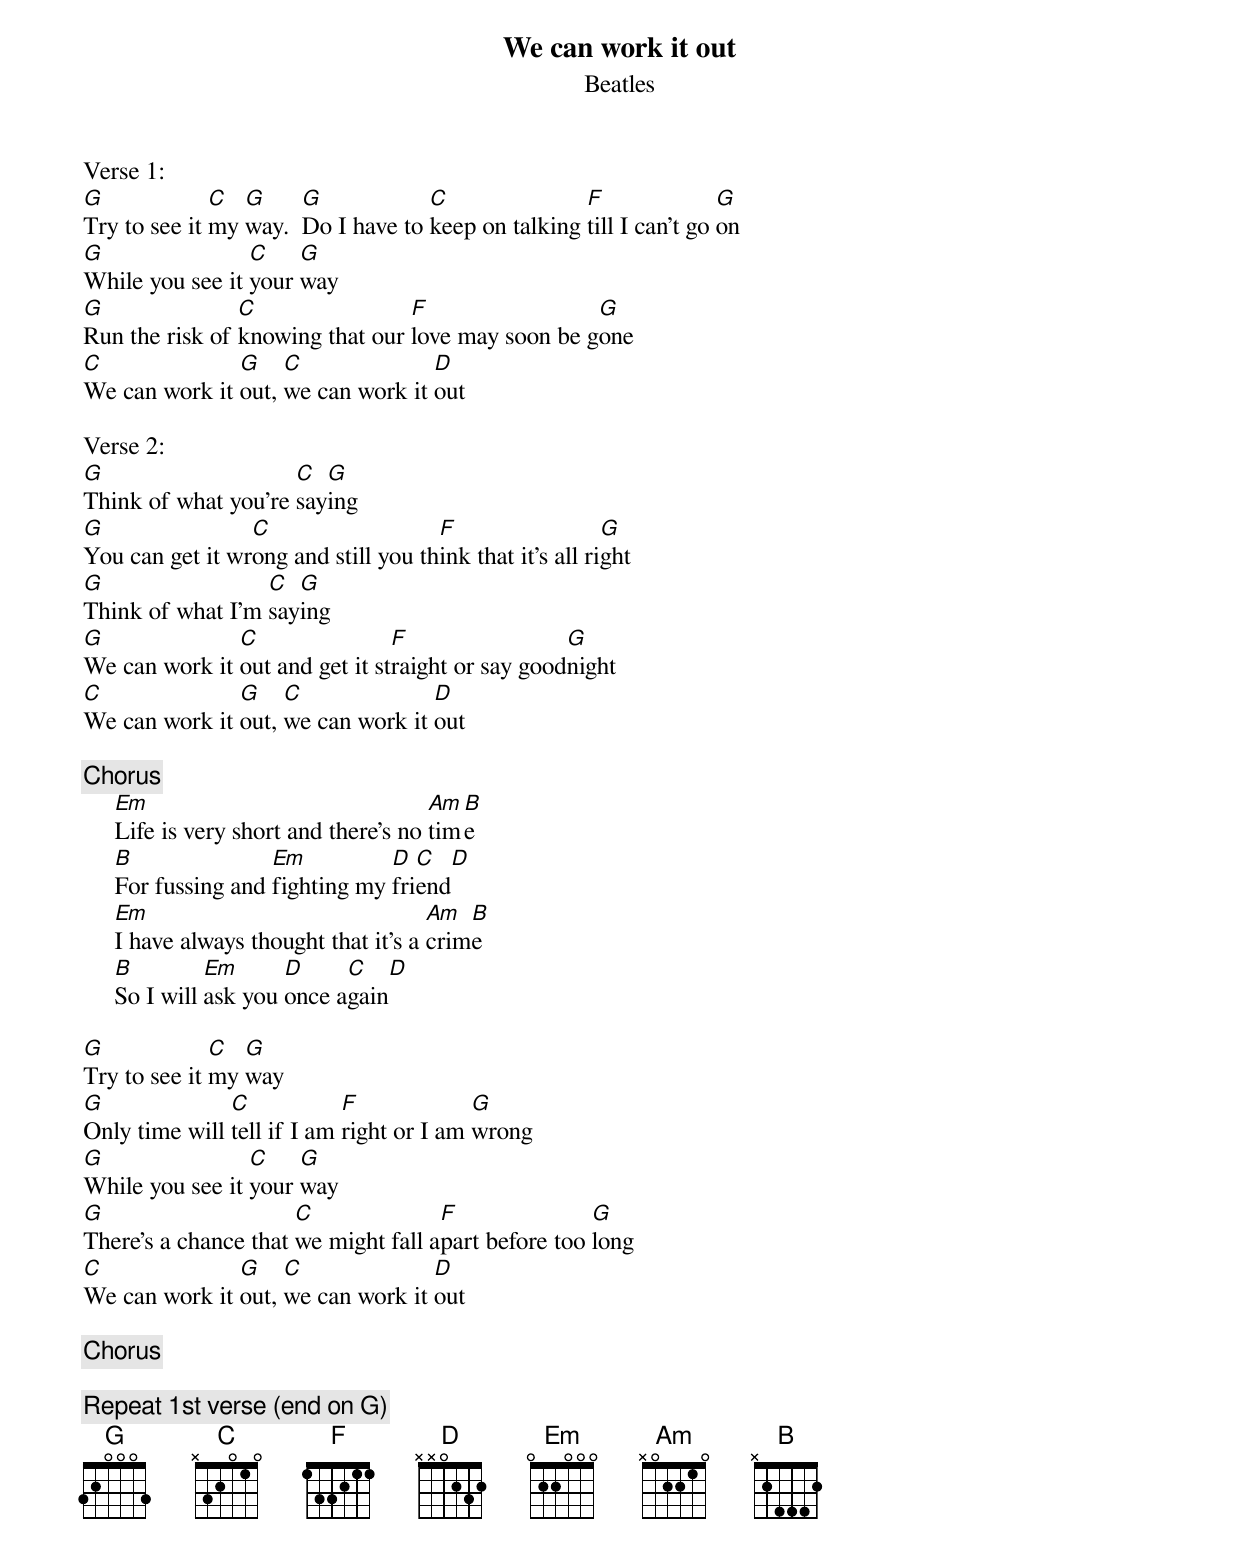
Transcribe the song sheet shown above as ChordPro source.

{t:We can work it out}
{st:Beatles}
Verse 1:
[G]Try to see it [C]my [G]way.  [G]Do I have to [C]keep on talking [F]till I can't go [G]on
[G]While you see it [C]your [G]way
[G]Run the risk of [C]knowing that our [F]love may soon be g[G]one
[C]We can work it [G]out, [C]we can work it [D]out

Verse 2:
[G]Think of what you're [C]say[G]ing
[G]You can get it wr[C]ong and still you th[F]ink that it's all ri[G]ght
[G]Think of what I'm [C]say[G]ing
[G]We can work it [C]out and get it st[F]raight or say good[G]night
[C]We can work it [G]out, [C]we can work it [D]out

{c:Chorus}
     [Em]Life is very short and there's no [Am]tim[B]e
     [B]For fussing and [Em]fighting my [D]fri[C]end[D]
     [Em]I have always thought that it's a [Am]crim[B]e
     [B]So I will [Em]ask you [D]once a[C]gain[D]

[G]Try to see it [C]my [G]way
[G]Only time will [C]tell if I am [F]right or I am [G]wrong
[G]While you see it [C]your [G]way
[G]There's a chance that [C]we might fall a[F]part before too [G]long
[C]We can work it [G]out, [C]we can work it [D]out

{c:Chorus}

{c:Repeat 1st verse (end on G)}
